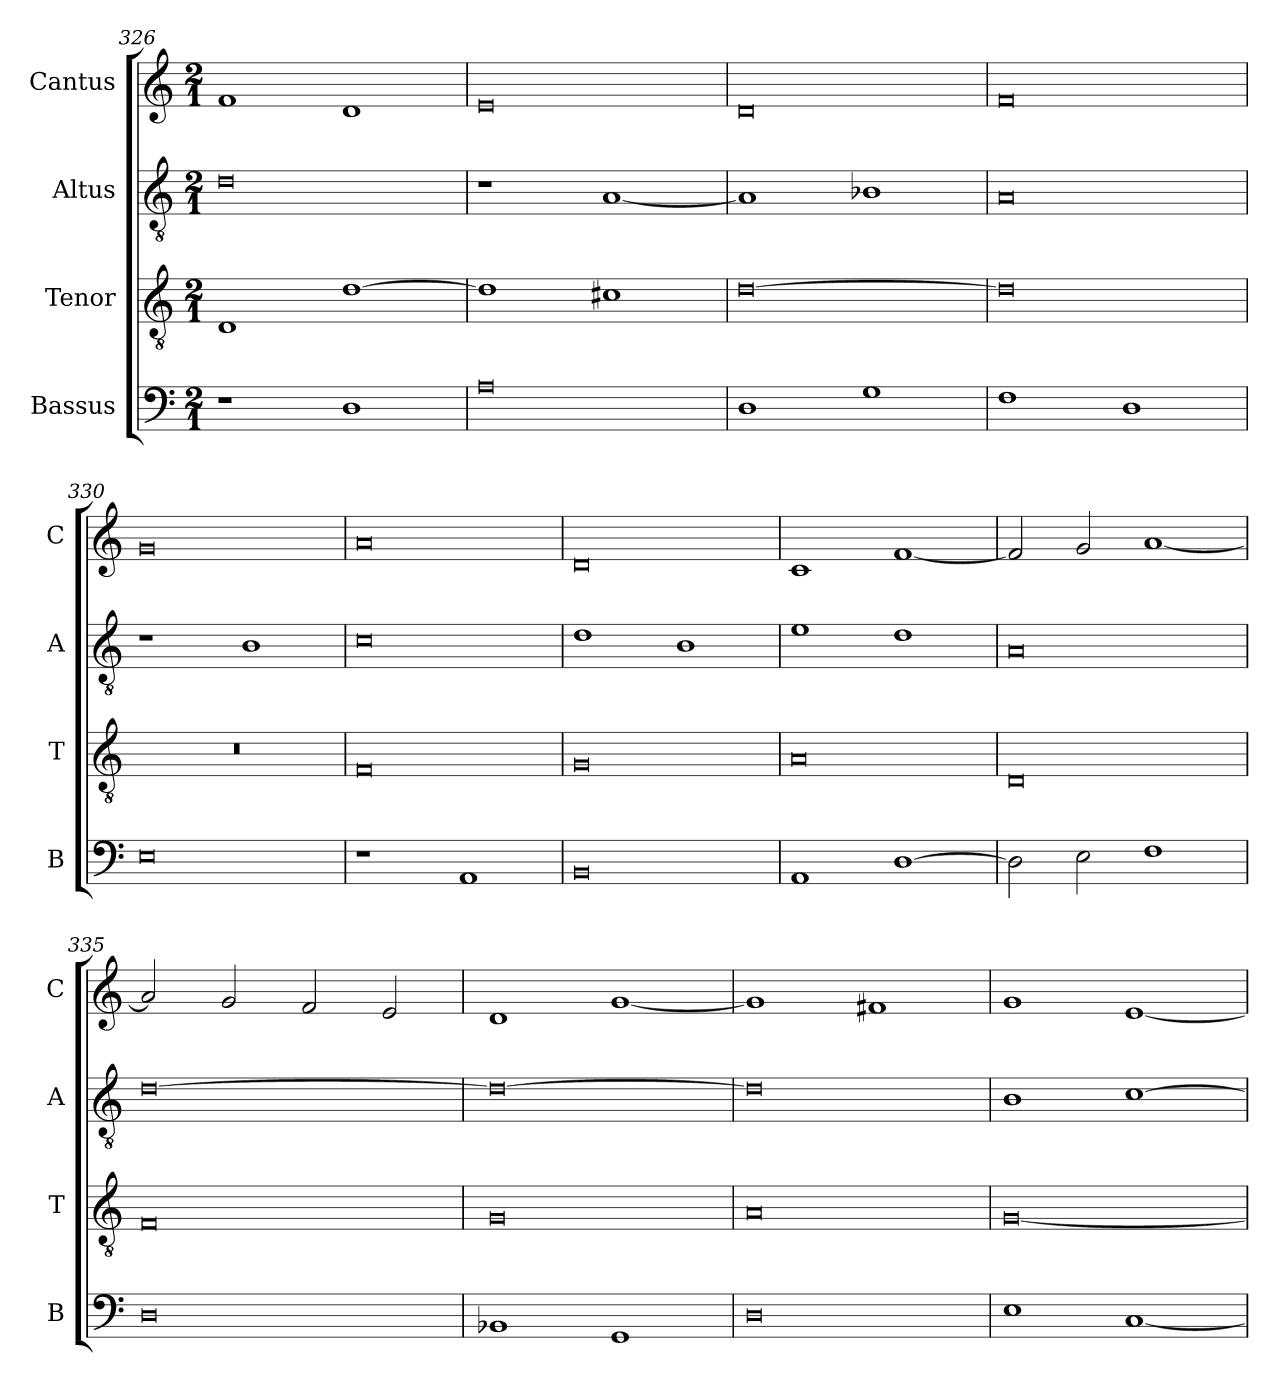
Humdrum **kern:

**kern	**kern	**kern	**kern
*part4	*part3	*part2	*part1
*staff4	*staff3	*staff2	*staff1
*I"Bassus	*I"Tenor	*I"Altus	*I"Cantus
*I'B	*I'T	*I'A	*I'C
*clefF4	*clefGv2	*clefGv2	*clefG2
*k[]	*k[]	*k[]	*k[]
*M2/1	*M2/1	*M2/1	*M2/1
=326	=326	=326	=326
1r	1D	0d	1f
1D	[1d	.	1d
=327	=327	=327	=327
0A	1d]	1r	0e
.	1c#X	[1A	.
=328	=328	=328	=328
1D	[0d	1A]	0d
1G	.	1B-i	.
=329	=329	=329	=329
1F	0d]	0A	0f
1D	.	.	.
=330	=330	=330	=330
0E	0r	1r	0g
.	.	1B	.
=331	=331	=331	=331
1r	0F	0c	0a
1AA	.	.	.
=332	=332	=332	=332
0BB	0G	1d	0d
.	.	1B	.
=333	=333	=333	=333
1AA	0A	1e	1c
[1D	.	1d	[1f
=334	=334	=334	=334
2D]	0D	0A	2f]
2E	.	.	2g
1F	.	.	[1a
=335	=335	=335	=335
0D	0F	[0d	2a]
.	.	.	2g
.	.	.	2f
.	.	.	2e
=336	=336	=336	=336
1BB-i	0G	0d_	1d
1GG	.	.	[1g
=337	=337	=337	=337
0D	0A	0d]	1g]
.	.	.	1f#X
=338	=338	=338	=338
1E	[0G	1B	1g
[1C	.	[1c	[1e
=	=	=	=
*-	*-	*-	*-
